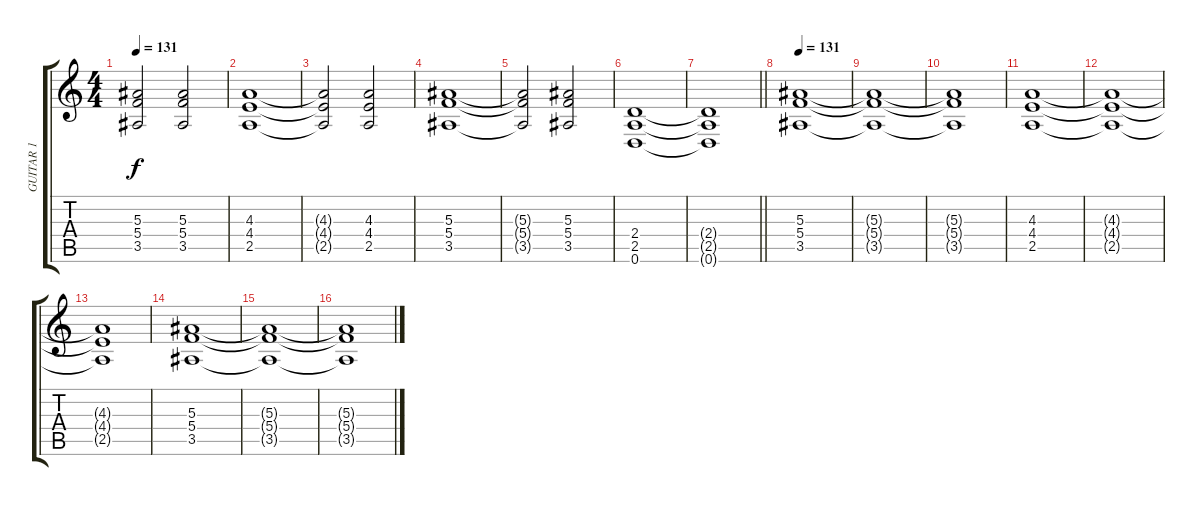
\track ("GUITAR 1" "GUITAR 1") {instrument overdrivenguitar}
\staff {score tabs}
\tuning (D4 A3 F3 C3 G2 D2) {hide}
\ts (4 4)
\tempo 131
\clef g2
\ks c
(5.3{t} 5.4{t} 3.5{t}).2{dy f} (5.3 5.4 3.5).2 |
(4.3 4.4 2.5).1 |
(4.3{t} 4.4{t} 2.5{t}).2 (4.3 4.4 2.5).2 |
(5.3 5.4 3.5).1 |
(5.3{t} 5.4{t} 3.5{t}).2 (5.3 5.4 3.5).2 |
(2.4 2.5 0.6).1 |
\barLineRight lightlight
(2.4{t} 2.5{t} 0.6{t}).1 |
\tempo 131
(5.3 5.4 3.5).1 |
(5.3{t} 5.4{t} 3.5{t}).1 |
(5.3{t} 5.4{t} 3.5{t}).1 |
(4.3 4.4 2.5).1 |
(4.3{t} 4.4{t} 2.5{t}).1 |
(4.3{t} 4.4{t} 2.5{t}).1 |
(5.3 5.4 3.5).1 |
(5.3{t} 5.4{t} 3.5{t}).1 |
(5.3{t} 5.4{t} 3.5{t}).1
